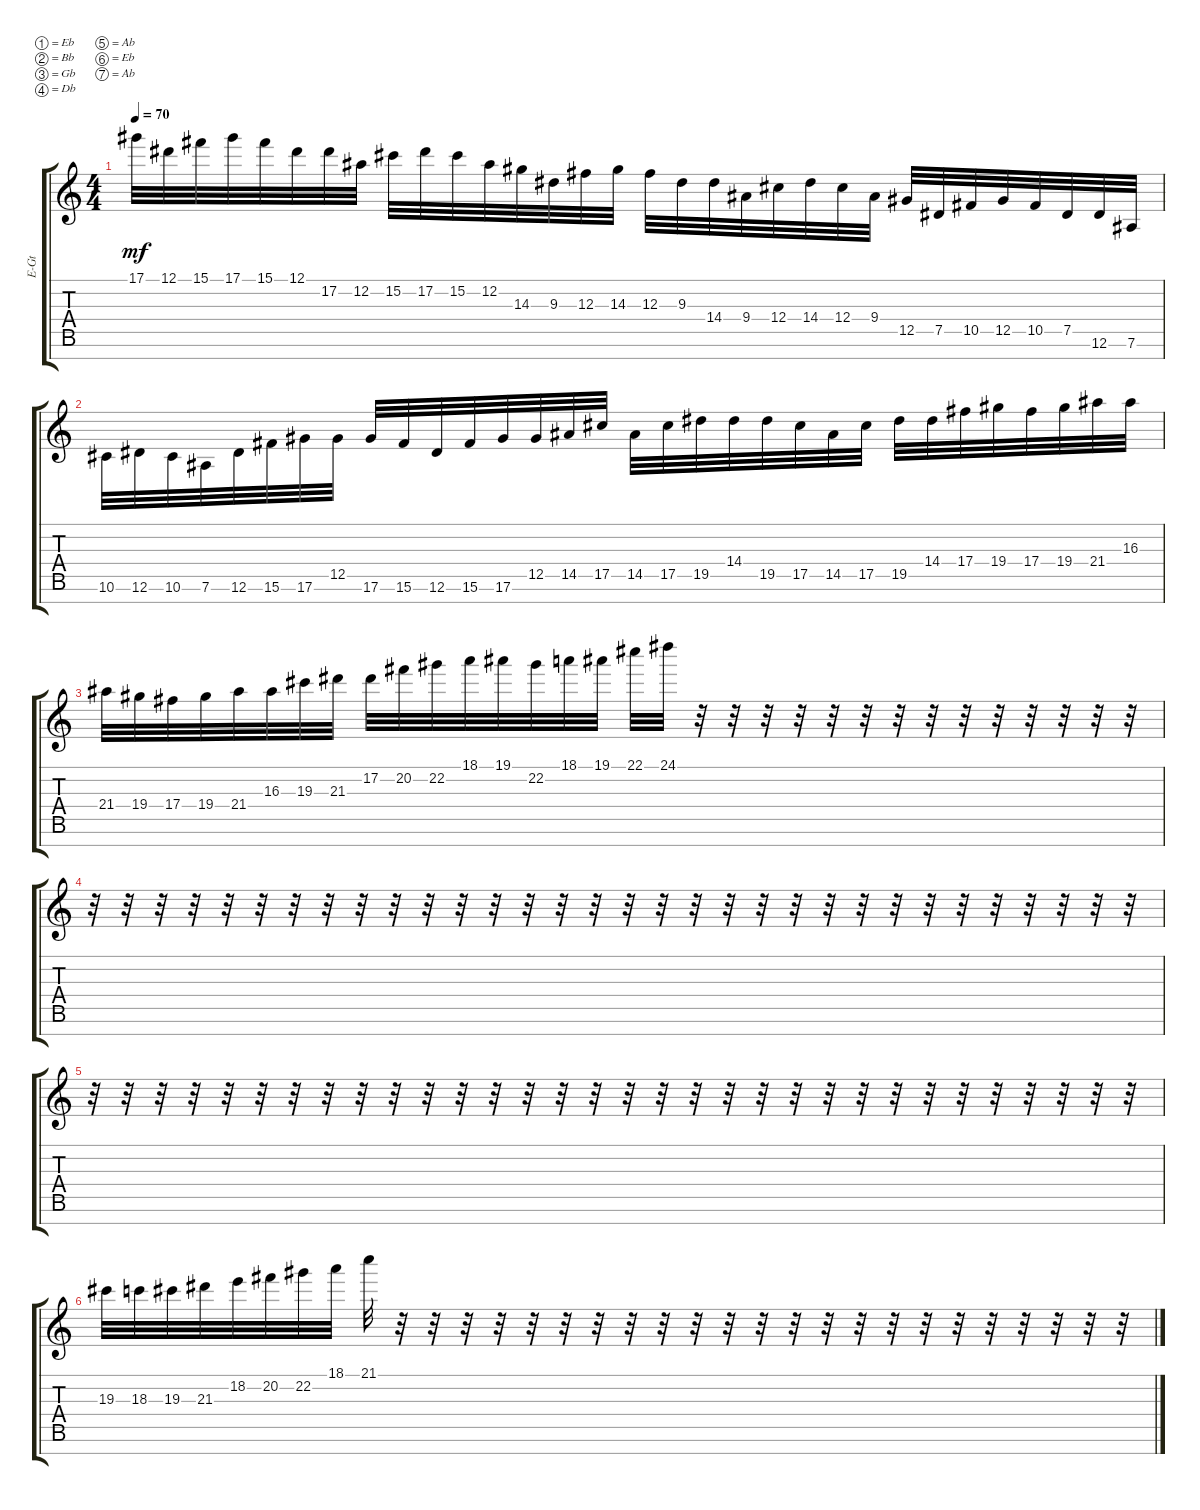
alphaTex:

\defaultSystemsLayout 4
\bracketExtendMode groupsimilarinstruments
\otherSystemsTrackNameOrientation horizontal
\track ("Electric Guitar" "E-Gt") {instrument overdrivenguitar}
\staff {score tabs}
\tuning (Eb4 Bb3 Gb3 Db3 Ab2 Eb2 Ab1)
\ts (4 4)
\tempo 70
\clef g2
\ks c
17.1{acc #}.32{dy mf instrument overdrivenguitar beam Down} 12.1{acc #}.32{beam Down} 15.1{acc #}.32{beam Down} 17.1{acc #}.32{beam Down} 15.1{acc #}.32{beam Down} 12.1{acc #}.32{beam Down} 17.2{acc #}.32{beam Down} 12.2{acc #}.32{beam Down} 15.2{acc #}.32{beam Down} 17.2{acc #}.32{beam Down} 15.2{acc #}.32{beam Down} 12.2{acc #}.32{beam Down} 14.3{acc #}.32{beam Down} 9.3{acc #}.32{beam Down} 12.3{acc #}.32{beam Down} 14.3{acc #}.32{beam Down} 12.3{acc #}.32{beam Down} 9.3{acc #}.32{beam Down} 14.4{acc #}.32{beam Down} 9.4{acc #}.32{beam Down} 12.4{acc #}.32{beam Down} 14.4{acc #}.32{beam Down} 12.4{acc #}.32{beam Down} 9.4{acc #}.32{beam Down} 12.5{acc #}.32{beam Up} 7.5{acc #}.32{beam Up} 10.5{acc #}.32{beam Up} 12.5{acc #}.32{beam Up} 10.5{acc #}.32{beam Up} 7.5{acc #}.32{beam Up} 12.6{acc #}.32{beam Up} 7.6{acc #}.32{beam Up} |
10.6{acc #}.32{beam Down} 12.6{acc #}.32{beam Down} 10.6{acc #}.32{beam Down} 7.6{acc #}.32{beam Down} 12.6{acc #}.32{beam Down} 15.6{acc #}.32{beam Down} 17.6{acc #}.32{beam Down} 12.5{acc #}.32{beam Down} 17.6{acc #}.32{beam Up} 15.6{acc #}.32{beam Up} 12.6{acc #}.32{beam Up} 15.6{acc #}.32{beam Up} 17.6{acc #}.32{beam Up} 12.5{acc #}.32{beam Up} 14.5{acc #}.32{beam Up} 17.5{acc #}.32{beam Up} 14.5{acc #}.32{beam Down} 17.5{acc #}.32{beam Down} 19.5{acc #}.32{beam Down} 14.4{acc #}.32{beam Down} 19.5{acc #}.32{beam Down} 17.5{acc #}.32{beam Down} 14.5{acc #}.32{beam Down} 17.5{acc #}.32{beam Down} 19.5{acc #}.32{beam Down} 14.4{acc #}.32{beam Down} 17.4{acc #}.32{beam Down} 19.4{acc #}.32{beam Down} 17.4{acc #}.32{beam Down} 19.4{acc #}.32{beam Down} 21.4{acc #}.32{beam Down} 16.3{acc #}.32{beam Down} |
21.4{acc #}.32{beam Down} 19.4{acc #}.32{beam Down} 17.4{acc #}.32{beam Down} 19.4{acc #}.32{beam Down} 21.4{acc #}.32{beam Down} 16.3{acc #}.32{beam Down} 19.3{acc #}.32{beam Down} 21.3{acc #}.32{beam Down} 17.2{acc #}.32{beam Down} 20.2{acc #}.32{beam Down} 22.2{acc #}.32{beam Down} 18.1.32{beam Down} 19.1{acc #}.32{beam Down} 22.2{acc #}.32{beam Down} 18.1.32{beam Down} 19.1{acc #}.32{beam Down} 22.1{acc #}.32{beam Down} 24.1{acc #}.32{beam Down} r.32{beam Down} r.32{beam Down} r.32{beam Down} r.32{beam Down} r.32{beam Down} r.32{beam Down} r.32{beam Down} r.32{beam Down} r.32{beam Down} r.32{beam Down} r.32{beam Down} r.32{beam Down} r.32{beam Down} r.32{beam Down} |
r.32{beam Down} r.32{beam Down} r.32{beam Down} r.32{beam Down} r.32{beam Down} r.32{beam Down} r.32{beam Down} r.32{beam Down} r.32{beam Down} r.32{beam Down} r.32{beam Down} r.32{beam Down} r.32{beam Down} r.32{beam Down} r.32{beam Down} r.32{beam Down} r.32{beam Down} r.32{beam Down} r.32{beam Down} r.32{beam Down} r.32{beam Down} r.32{beam Down} r.32{beam Down} r.32{beam Down} r.32{beam Down} r.32{beam Down} r.32{beam Down} r.32{beam Down} r.32{beam Down} r.32{beam Down} r.32{beam Down} r.32{beam Down} |
r.32{beam Down} r.32{beam Down} r.32{beam Down} r.32{beam Down} r.32{beam Down} r.32{beam Down} r.32{beam Down} r.32{beam Down} r.32{beam Down} r.32{beam Down} r.32{beam Down} r.32{beam Down} r.32{beam Down} r.32{beam Down} r.32{beam Down} r.32{beam Down} r.32{beam Down} r.32{beam Down} r.32{beam Down} r.32{beam Down} r.32{beam Down} r.32{beam Down} r.32{beam Down} r.32{beam Down} r.32{beam Down} r.32{beam Down} r.32{beam Down} r.32{beam Down} r.32{beam Down} r.32{beam Down} r.32{beam Down} r.32{beam Down} |
19.3{acc #}.32{beam Down} 18.3.32{beam Down} 19.3{acc #}.32{beam Down} 21.3{acc #}.32{beam Down} 18.2.32{beam Down} 20.2{acc #}.32{beam Down} 22.2{acc #}.32{beam Down} 18.1.32{beam Down} 21.1.32{beam Down} r.32{beam Down} r.32{beam Down} r.32{beam Down} r.32{beam Down} r.32{beam Down} r.32{beam Down} r.32{beam Down} r.32{beam Down} r.32{beam Down} r.32{beam Down} r.32{beam Down} r.32{beam Down} r.32{beam Down} r.32{beam Down} r.32{beam Down} r.32{beam Down} r.32{beam Down} r.32{beam Down} r.32{beam Down} r.32{beam Down} r.32{beam Down} r.32{beam Down} r.32{beam Down}
